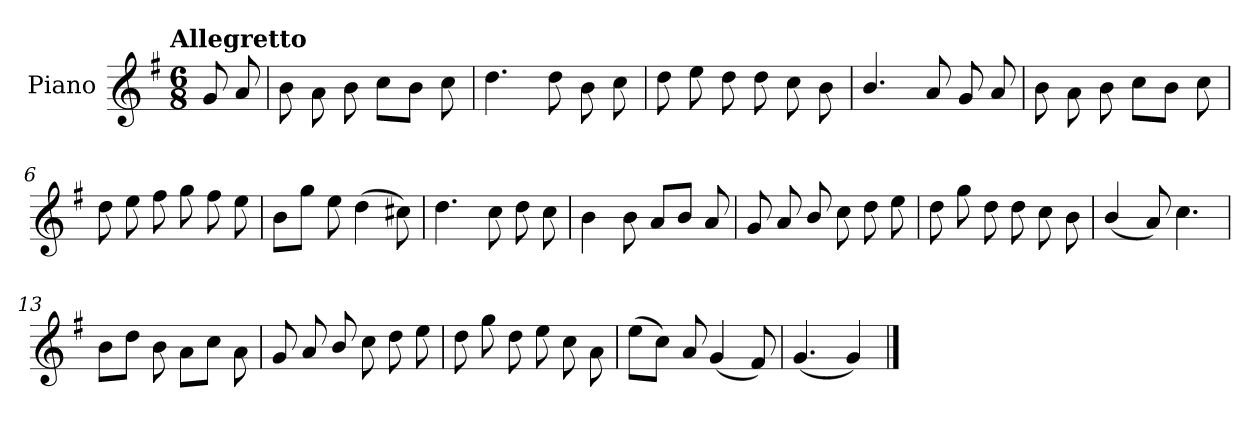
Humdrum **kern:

**kern
*part1
*staff1
*I"Piano
*I'Pno.
*clefG2
*k[f#]
!!LO:TX:omd:t=Allegretto
*M6/8
*MM116
=
8g/
8a/
=1
8b\
8a\
8b\
8cc\L
8b\J
8cc\
=2
4.dd\
8dd\
8b\
8cc\
=3
8dd\
8ee\
8dd\
8dd\
8cc\
8b\
!!LO:LB:g=z
=4
4.b/
8a/
8g/
8a/
=5
8b\
8a\
8b\
8cc\L
8b\J
8cc\
=6
8dd\
8ee\
8ff#\
8gg\
8ff#\
8ee\
=7
8b\L
8gg\J
8ee\
(>4dd\
8cc#X\)
=8
4.dd\
8cc\
8dd\
8cc\
!!LO:LB:g=z
=9
4b\
8b\
8a/L
8b/J
8a/
=10
8g/
8a/
8b/
8cc\
8dd\
8ee\
=11
8dd\
8gg\
8dd\
8dd\
8cc\
8b\
=12
(<4b/
8a/)
4.cc\
=13
8b\L
8dd\J
8b\
8a\L
8cc\J
8a\
!!LO:LB:g=z
=14
8g/
8a/
8b/
8cc\
8dd\
8ee\
=15
8dd\
8gg\
8dd\
8ee\
8cc\
8a\
=16
(>8ee\L
8cc\J)
8a/
(<4g/
8f#/)
=17
(<4.g/
4g/)
==
*-
